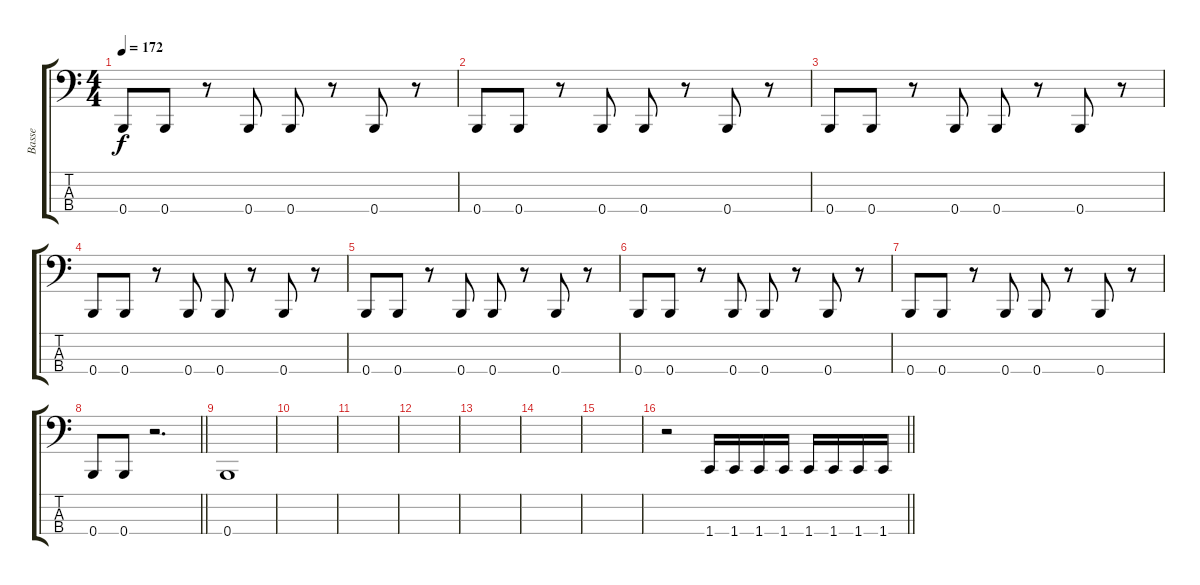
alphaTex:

\track ("Basse" "Basse") {instrument electricbassfinger}
\staff {score tabs}
\tuning (D2 A1 E1 B0) {hide}
\ts (4 4)
\tempo 172
\clef f4
\ks c
0.4.8{dy f} 0.4.8 r.8 0.4.8 0.4.8 r.8 0.4.8 r.8 |
0.4.8 0.4.8 r.8 0.4.8 0.4.8 r.8 0.4.8 r.8 |
0.4.8 0.4.8 r.8 0.4.8 0.4.8 r.8 0.4.8 r.8 |
0.4.8 0.4.8 r.8 0.4.8 0.4.8 r.8 0.4.8 r.8 |
0.4.8 0.4.8 r.8 0.4.8 0.4.8 r.8 0.4.8 r.8 |
0.4.8 0.4.8 r.8 0.4.8 0.4.8 r.8 0.4.8 r.8 |
0.4.8 0.4.8 r.8 0.4.8 0.4.8 r.8 0.4.8 r.8 |
\barLineRight lightlight
0.4.8 0.4.8 r.2{d} |
0.4.1 |
|
|
|
|
|
|
\barLineRight lightlight
r.2 1.4.16 1.4.16 1.4.16 1.4.16 1.4.16 1.4.16 1.4.16 1.4.16
